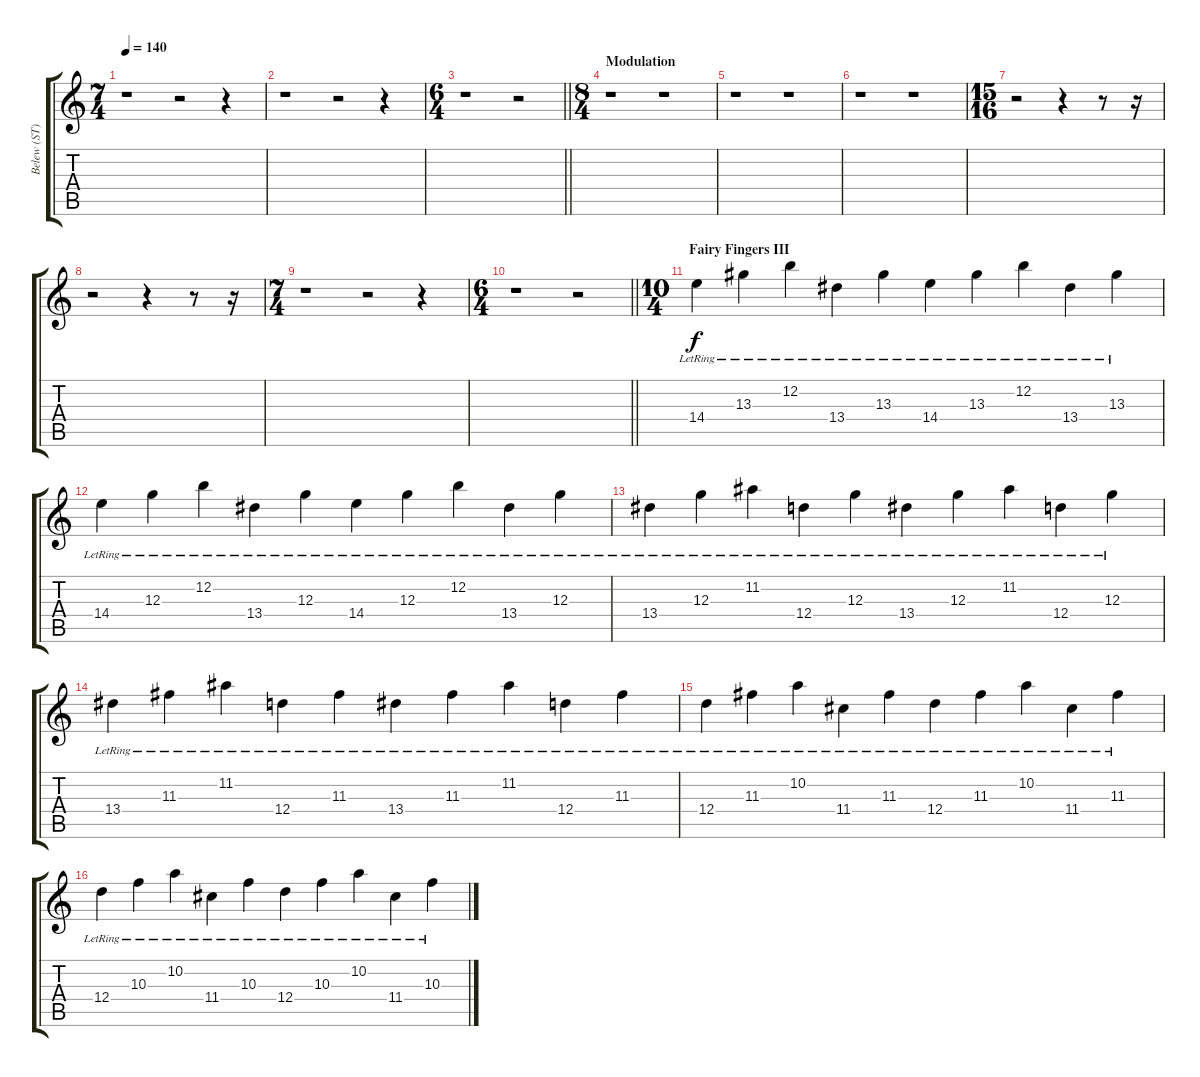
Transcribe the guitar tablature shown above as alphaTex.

\track ("Belew (ST)" "Belew (ST)") {instrument electricguitarclean}
\staff {score tabs}
\tuning (E4 B3 G3 D3 A2 E2) {hide}
\ts (7 4)
\tempo 140
\clef g2
\ks c
r.1{dy f} r.2 r.4 |
r.1 r.2 r.4 |
\ts (6 4)
\barLineRight lightlight
r.1 r.2 |
\ts (8 4)
\section ("" "Modulation")
r.1 r.1 |
r.1 r.1 |
r.1 r.1 |
\ts (15 16)
r.2 r.4 r.8 r.16 |
r.2 r.4 r.8 r.16 |
\ts (7 4)
r.1 r.2 r.4 |
\ts (6 4)
\barLineRight lightlight
r.1 r.2 |
\ts (10 4)
\section ("" "Fairy Fingers III")
14.4{lr}.4 13.3{lr}.4 12.2{lr}.4 13.4{lr}.4 13.3{lr}.4 14.4{lr}.4 13.3{lr}.4 12.2{lr}.4 13.4{lr}.4 13.3{lr}.4 |
14.4{lr}.4 12.3{lr}.4 12.2{lr}.4 13.4{lr}.4 12.3{lr}.4 14.4{lr}.4 12.3{lr}.4 12.2{lr}.4 13.4{lr}.4 12.3{lr}.4 |
13.4{lr}.4 12.3{lr}.4 11.2{lr}.4 12.4{lr}.4 12.3{lr}.4 13.4{lr}.4 12.3{lr}.4 11.2{lr}.4 12.4{lr}.4 12.3{lr}.4 |
13.4{lr}.4 11.3{lr}.4 11.2{lr}.4 12.4{lr}.4 11.3{lr}.4 13.4{lr}.4 11.3{lr}.4 11.2{lr}.4 12.4{lr}.4 11.3{lr}.4 |
12.4{lr}.4 11.3{lr}.4 10.2{lr}.4 11.4{lr}.4 11.3{lr}.4 12.4{lr}.4 11.3{lr}.4 10.2{lr}.4 11.4{lr}.4 11.3{lr}.4 |
12.4{lr}.4 10.3{lr}.4 10.2{lr}.4 11.4{lr}.4 10.3{lr}.4 12.4{lr}.4 10.3{lr}.4 10.2{lr}.4 11.4{lr}.4 10.3{lr}.4
